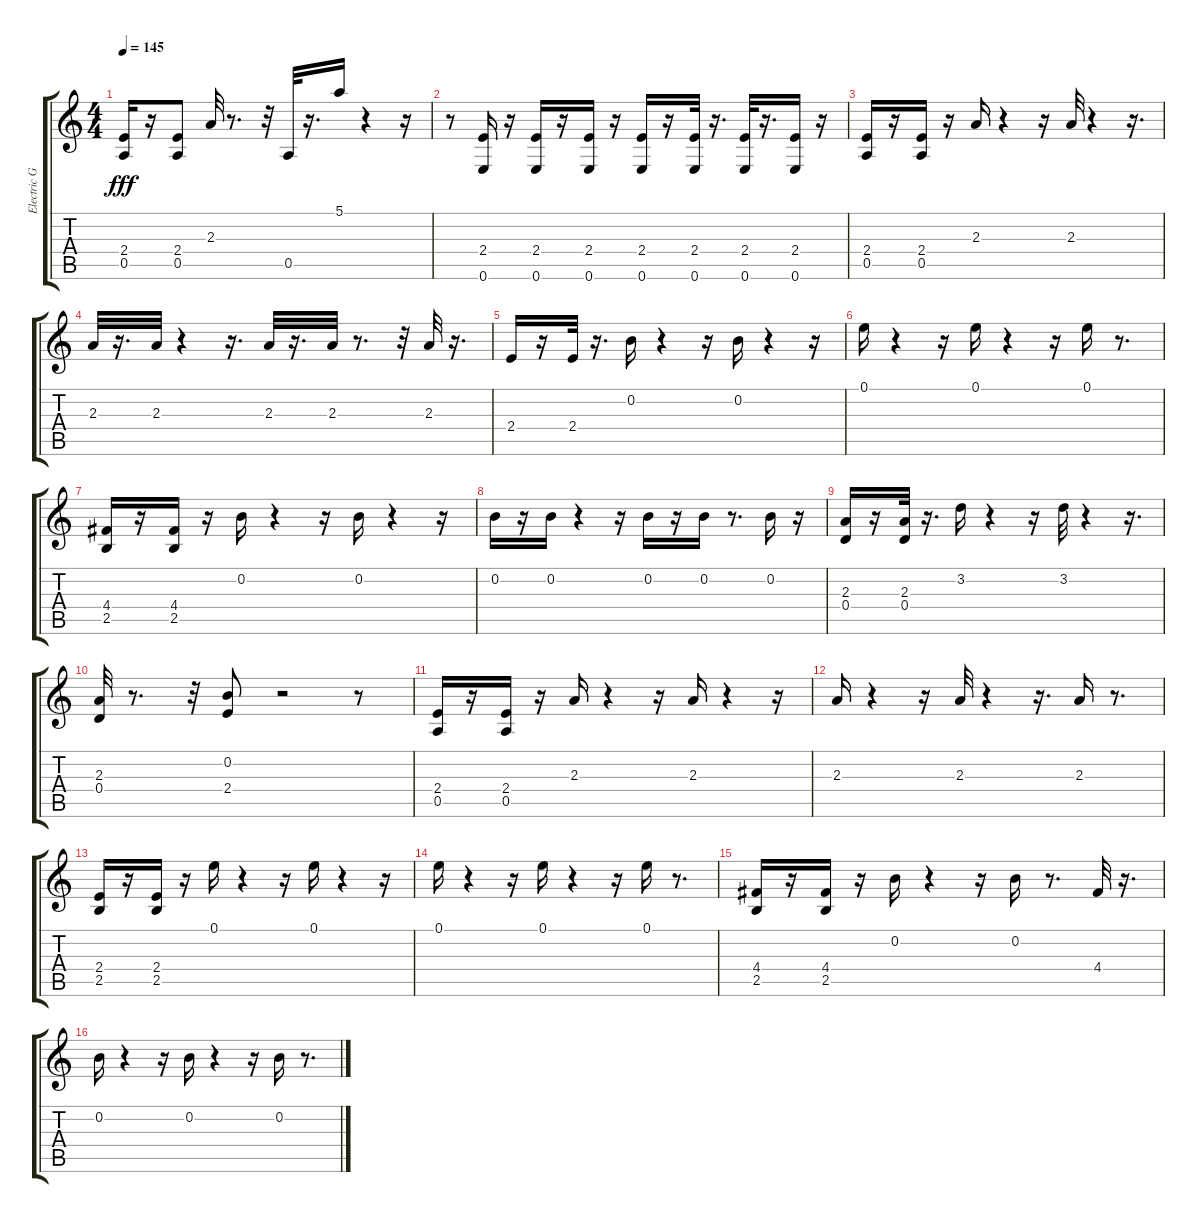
\track ("Electric Guitar (muted) - ____________ _" "Electric G") {instrument electricguitarmuted}
\staff {score tabs}
\tuning (E4 B3 G3 D3 A2 E2) {hide}
\ts (4 4)
\tempo 145
\clef g2
\ks c
(2.4 0.5).16{dy fff} r.16 (2.4 0.5).8 2.3.32 r.8{d} r.32 0.5.32 r.16{d} 5.1.16 r.4 r.16 |
r.8 (2.4 0.6).16 r.16 (2.4 0.6).16 r.16 (2.4 0.6).16 r.16 (2.4 0.6).16 r.16 (2.4 0.6).32 r.16{d} (2.4 0.6).32 r.16{d} (2.4 0.6).16 r.16 |
(2.4 0.5).16 r.16 (2.4 0.5).16 r.16 2.3.16 r.4 r.16 2.3.32 r.4 r.16{d} |
2.3.32 r.16{d} 2.3.32 r.4 r.16{d} 2.3.32 r.16{d} 2.3.32 r.8{d} r.32 2.3.32 r.16{d} |
2.4.16 r.16 2.4.32 r.16{d} 0.2.16 r.4 r.16 0.2.16 r.4 r.16 |
0.1.16 r.4 r.16 0.1.16 r.4 r.16 0.1.16 r.8{d} |
(4.4 2.5).16 r.16 (4.4 2.5).16 r.16 0.2.16 r.4 r.16 0.2.16 r.4 r.16 |
0.2.16 r.16 0.2.16 r.4 r.16 0.2.16 r.16 0.2.16 r.8{d} 0.2.16 r.16 |
(2.3 0.4).16 r.16 (2.3 0.4).32 r.16{d} 3.2.16 r.4 r.16 3.2.32 r.4 r.16{d} |
(2.3 0.4).32 r.8{d} r.32 (0.2 2.4).8 r.2 r.8 |
(2.4 0.5).16 r.16 (2.4 0.5).16 r.16 2.3.16 r.4 r.16 2.3.16 r.4 r.16 |
2.3.16 r.4 r.16 2.3.32 r.4 r.16{d} 2.3.16 r.8{d} |
(2.4 2.5).16 r.16 (2.4 2.5).16 r.16 0.1.16 r.4 r.16 0.1.16 r.4 r.16 |
0.1.16 r.4 r.16 0.1.16 r.4 r.16 0.1.16 r.8{d} |
(4.4 2.5).16 r.16 (4.4 2.5).16 r.16 0.2.16 r.4 r.16 0.2.16 r.8{d} 4.4.32 r.16{d} |
0.2.16 r.4 r.16 0.2.16 r.4 r.16 0.2.16 r.8{d}
